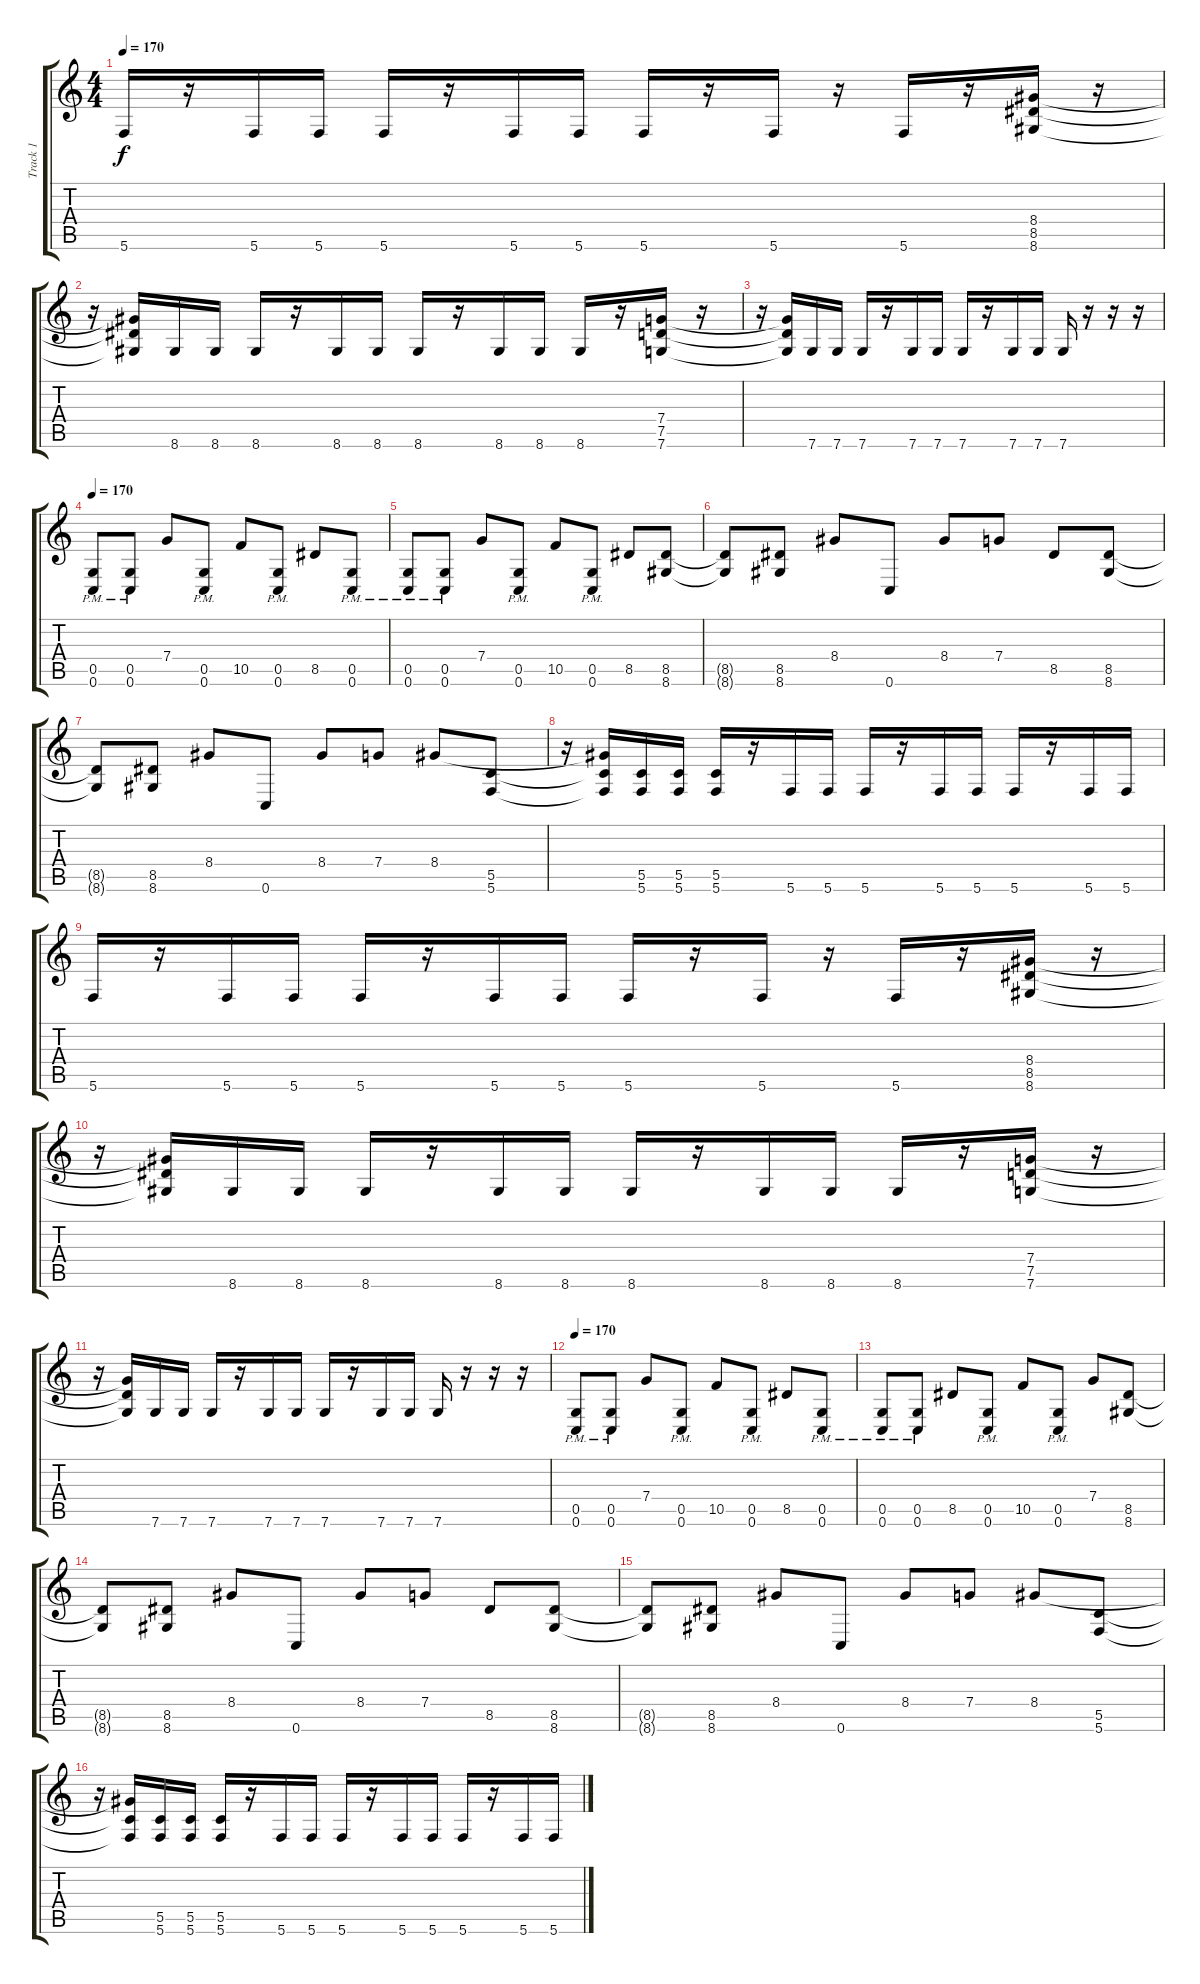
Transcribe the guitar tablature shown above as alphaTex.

\track ("Track 1" "Track 1") {instrument distortionguitar}
\staff {score tabs}
\tuning (D4 A3 F3 C3 G2 C2) {hide}
\ts (4 4)
\tempo 170
\clef g2
\ks c
5.6.16{dy f} r.16 5.6.16 5.6.16 5.6.16 r.16 5.6.16 5.6.16 5.6.16 r.16 5.6.16 r.16 5.6.16 r.16 (8.4 8.5 8.6).16 r.16 |
r.16 (8.4{t} 8.5{t} 8.6{t}).16 8.6.16 8.6.16 8.6.16 r.16 8.6.16 8.6.16 8.6.16 r.16 8.6.16 8.6.16 8.6.16 r.16 (7.4 7.5 7.6).16 r.16 |
r.16 (7.4{t} 7.5{t} 7.6{t}).16 7.6.16 7.6.16 7.6.16 r.16 7.6.16 7.6.16 7.6.16 r.16 7.6.16 7.6.16 7.6.16 r.16 r.16 r.16 |
\tempo 170
(0.5{pm} 0.6{pm}).8 (0.5{pm} 0.6{pm}).8 7.4.8 (0.5{pm} 0.6{pm}).8 10.5.8 (0.5{pm} 0.6{pm}).8 8.5.8 (0.5{pm} 0.6{pm}).8 |
(0.5{pm} 0.6{pm}).8 (0.5{pm} 0.6{pm}).8 7.4.8 (0.5{pm} 0.6{pm}).8 10.5.8 (0.5{pm} 0.6{pm}).8 8.5.8 (8.5 8.6).8 |
(8.5{t} 8.6{t}).8 (8.5 8.6).8 8.4.8 0.6.8 8.4.8 7.4.8 8.5.8 (8.5 8.6).8 |
(8.5{t} 8.6{t}).8 (8.5 8.6).8 8.4.8 0.6.8 8.4.8 7.4.8 8.4.8 (5.5 5.6).8 |
r.16 (8.4{t} 5.5{t} 5.6{t}).16 (5.5 5.6).16 (5.5 5.6).16 (5.5 5.6).16 r.16 5.6.16 5.6.16 5.6.16 r.16 5.6.16 5.6.16 5.6.16 r.16 5.6.16 5.6.16 |
5.6.16 r.16 5.6.16 5.6.16 5.6.16 r.16 5.6.16 5.6.16 5.6.16 r.16 5.6.16 r.16 5.6.16 r.16 (8.4 8.5 8.6).16 r.16 |
r.16 (8.4{t} 8.5{t} 8.6{t}).16 8.6.16 8.6.16 8.6.16 r.16 8.6.16 8.6.16 8.6.16 r.16 8.6.16 8.6.16 8.6.16 r.16 (7.4 7.5 7.6).16 r.16 |
r.16 (7.4{t} 7.5{t} 7.6{t}).16 7.6.16 7.6.16 7.6.16 r.16 7.6.16 7.6.16 7.6.16 r.16 7.6.16 7.6.16 7.6.16 r.16 r.16 r.16 |
\tempo 170
(0.5{pm} 0.6{pm}).8 (0.5{pm} 0.6{pm}).8 7.4.8 (0.5{pm} 0.6{pm}).8 10.5.8 (0.5{pm} 0.6{pm}).8 8.5.8 (0.5{pm} 0.6{pm}).8 |
(0.5{pm} 0.6{pm}).8 (0.5{pm} 0.6{pm}).8 8.5.8 (0.5{pm} 0.6{pm}).8 10.5.8 (0.5{pm} 0.6{pm}).8 7.4.8 (8.5 8.6).8 |
(8.5{t} 8.6{t}).8 (8.5 8.6).8 8.4.8 0.6.8 8.4.8 7.4.8 8.5.8 (8.5 8.6).8 |
(8.5{t} 8.6{t}).8 (8.5 8.6).8 8.4.8 0.6.8 8.4.8 7.4.8 8.4.8 (5.5 5.6).8 |
r.16 (8.4{t} 5.5{t} 5.6{t}).16 (5.5 5.6).16 (5.5 5.6).16 (5.5 5.6).16 r.16 5.6.16 5.6.16 5.6.16 r.16 5.6.16 5.6.16 5.6.16 r.16 5.6.16 5.6.16
